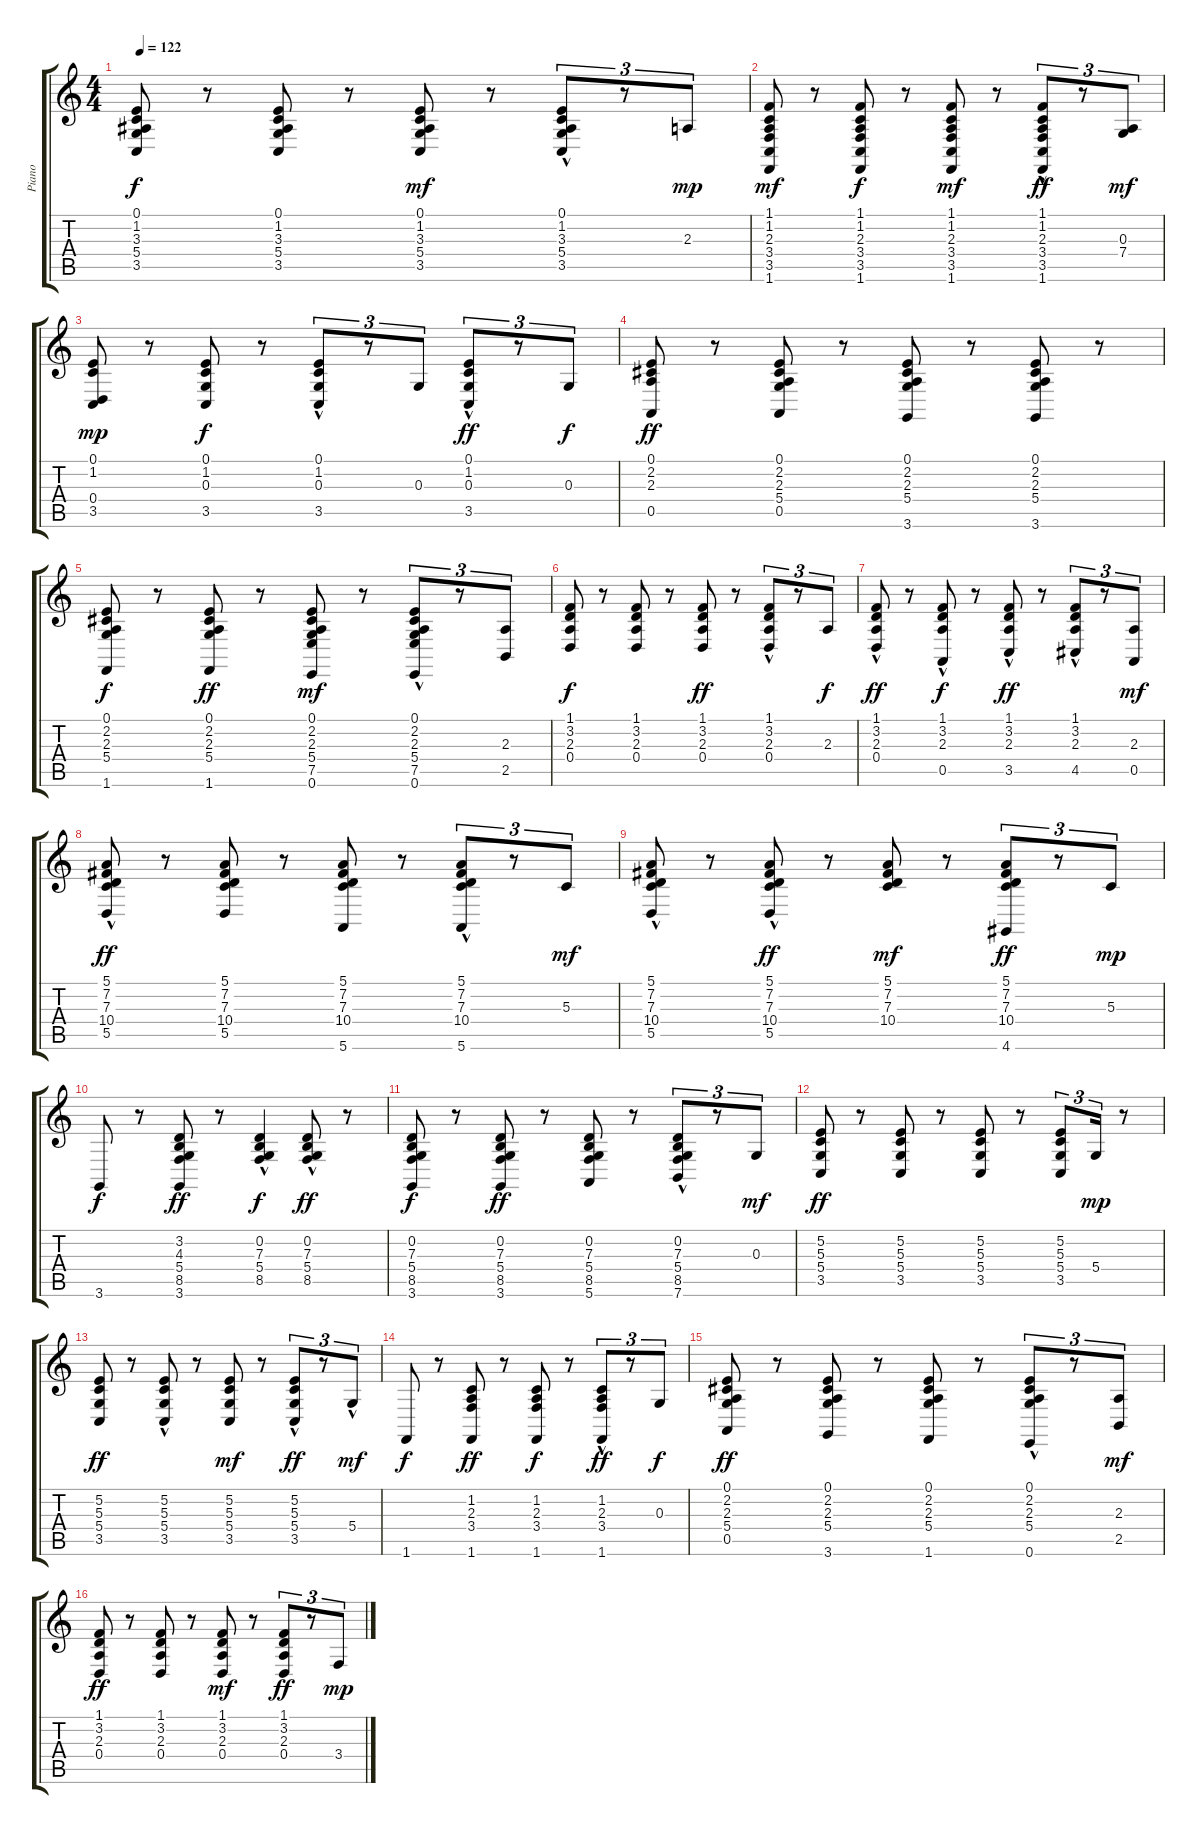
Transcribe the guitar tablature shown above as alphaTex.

\track ("Piano" "Piano") {instrument brightacousticpiano}
\staff {score tabs}
\tuning (E4 B3 G3 D3 A2 E2) {hide}
\ts (4 4)
\tempo 122
\clef g2
\ks c
(0.1 1.2 3.3 5.4 3.5).8{dy f} r.8 (0.1 1.2 3.3 5.4 3.5).8 r.8 (0.1 1.2 3.3 5.4 3.5).8{dy mf} r.8 (0.1{hac} 1.2{hac} 3.3{hac} 5.4 3.5).8{tu (3 2)} r.8{tu (3 2)} 2.3.8{tu (3 2) dy mp} |
(1.1 1.2 2.3 3.4 3.5 1.6).8{dy mf} r.8 (1.1 1.2 2.3 3.4 3.5 1.6).8{dy f} r.8 (1.1 1.2 2.3 3.4 3.5 1.6).8{dy mf} r.8 (1.1 1.2{hac} 2.3 3.4{hac} 3.5{hac} 1.6{hac}).8{tu (3 2) dy ff} r.8{tu (3 2)} (0.3 7.4).8{tu (3 2) dy mf} |
(0.1 1.2 0.4 3.5).8{dy mp} r.8 (0.1 1.2 0.3 3.5).8{dy f} r.8 (0.1 1.2{hac} 0.3 3.5).8{tu (3 2)} r.8{tu (3 2)} 0.3.8{tu (3 2)} (0.1 1.2{hac} 0.3 3.5).8{tu (3 2) dy ff} r.8{tu (3 2)} 0.3.8{tu (3 2) dy f} |
(0.1 2.2 2.3 0.5).8{dy ff} r.8 (0.1 2.2 2.3 5.4 0.5).8 r.8 (0.1 2.2 2.3 5.4 3.6).8 r.8 (0.1 2.2 2.3 5.4 3.6).8 r.8 |
(0.1 2.2 2.3 5.4 1.6).8{dy f} r.8 (0.1 2.2 2.3 5.4 1.6).8{dy ff} r.8 (0.1 2.2 2.3 5.4 7.5 0.6).8{dy mf} r.8 (0.1 2.2{hac} 2.3 5.4 7.5 0.6).8{tu (3 2)} r.8{tu (3 2)} (2.3 2.5).8{tu (3 2)} |
(1.1 3.2 2.3 0.4).8{dy f} r.8 (1.1 3.2 2.3 0.4).8 r.8 (1.1 3.2 2.3 0.4).8{dy ff} r.8 (1.1{hac} 3.2{hac} 2.3{hac} 0.4).8{tu (3 2)} r.8{tu (3 2)} 2.3.8{tu (3 2) dy f} |
(1.1{hac} 3.2{hac} 2.3{hac} 0.4).8{dy ff} r.8 (1.1 3.2 2.3{hac} 0.5).8{dy f} r.8 (1.1{hac} 3.2{hac} 2.3 3.5).8{dy ff} r.8 (1.1 3.2{hac} 2.3{hac} 4.5).8{tu (3 2)} r.8{tu (3 2)} (2.3 0.5).8{tu (3 2) dy mf} |
(5.1 7.2 7.3 10.4{hac} 5.5{hac}).8{dy ff} r.8 (5.1 7.2 7.3 10.4 5.5).8 r.8 (5.1 7.2 7.3 10.4 5.6).8 r.8 (5.1 7.2{hac} 7.3{hac} 10.4 5.6{hac}).8{tu (3 2)} r.8{tu (3 2)} 5.3.8{tu (3 2) dy mf} |
(5.1 7.2 7.3 10.4{hac} 5.5{hac}).8 r.8 (5.1{hac} 7.2{hac} 7.3{hac} 10.4 5.5{hac}).8{dy ff} r.8 (5.1 7.2 7.3 10.4).8{dy mf} r.8 (5.1 7.2 7.3 10.4 4.6).8{tu (3 2) dy ff} r.8{tu (3 2)} 5.3.8{tu (3 2) dy mp} |
3.6.8{dy f} r.8 (3.2 4.3 5.4 8.5 3.6).8{dy ff} r.8 (0.2{hac} 7.3 5.4 8.5{hac}).4{dy f} (0.2 7.3{hac} 5.4{hac} 8.5).8{dy ff} r.8 |
(0.2 7.3 5.4 8.5 3.6).8{dy f} r.8 (0.2 7.3 5.4 8.5 3.6).8{dy ff} r.8 (0.2 7.3 5.4 8.5 5.6).8 r.8 (0.2 7.3 5.4{hac} 8.5 7.6{hac}).8{tu (3 2)} r.8{tu (3 2)} 0.3.8{tu (3 2) dy mf} |
(5.2 5.3 5.4 3.5).8{dy ff} r.8 (5.2 5.3 5.4 3.5).8 r.8 (5.2 5.3 5.4 3.5).8 r.8 (5.2 5.3 5.4 3.5).8{tu (3 2)} 5.4.16{tu (3 2) dy mp} r.8 |
(5.2 5.3 5.4 3.5).8{dy ff} r.8 (5.2{hac} 5.3{hac} 5.4{hac} 3.5).8 r.8 (5.2 5.3 5.4 3.5).8{dy mf} r.8 (5.2{hac} 5.3 5.4{hac} 3.5).8{tu (3 2) dy ff} r.8{tu (3 2)} 5.4{hac}.8{tu (3 2) dy mf} |
1.6.8{dy f} r.8 (1.2 2.3 3.4 1.6).8{dy ff} r.8 (1.2 2.3 3.4 1.6).8{dy f} r.8 (1.2 2.3{hac} 3.4 1.6{hac}).8{tu (3 2) dy ff} r.8{tu (3 2)} 0.3.8{tu (3 2) dy f} |
(0.1 2.2 2.3 5.4 0.5).8{dy ff} r.8 (0.1 2.2 2.3 5.4 3.6).8 r.8 (0.1 2.2 2.3 5.4 1.6).8 r.8 (0.1 2.2{hac} 2.3 5.4 0.6).8{tu (3 2)} r.8{tu (3 2)} (2.3 2.5).8{tu (3 2) dy mf} |
(1.1 3.2 2.3 0.4).8{dy ff} r.8 (1.1 3.2 2.3 0.4).8 r.8 (1.1 3.2 2.3 0.4).8{dy mf} r.8 (1.1 3.2 2.3 0.4).8{tu (3 2) dy ff} r.8{tu (3 2)} 3.4.8{tu (3 2) dy mp}
